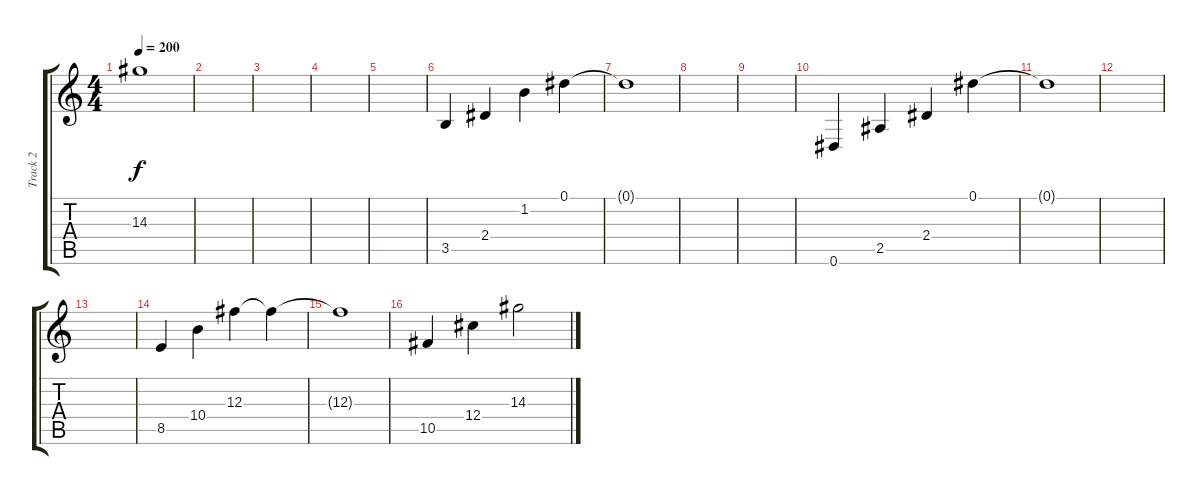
\track ("Track 2" "Track 2") {instrument acousticguitarsteel}
\staff {score tabs}
\tuning (Eb4 Bb3 Gb3 Db3 Ab2 Eb2) {hide}
\ts (4 4)
\tempo 200
\clef g2
\ks c
14.3{t}.1{dy f} |
|
|
|
|
3.5.4 2.4.4 1.2.4 0.1.4 |
0.1{t}.1 |
|
|
0.6.4 2.5.4 2.4.4 0.1.4 |
0.1{t}.1 |
|
|
8.5.4 10.4.4 12.3.4 12.3{t}.4 |
12.3{t}.1 |
10.5.4 12.4.4 14.3.2
